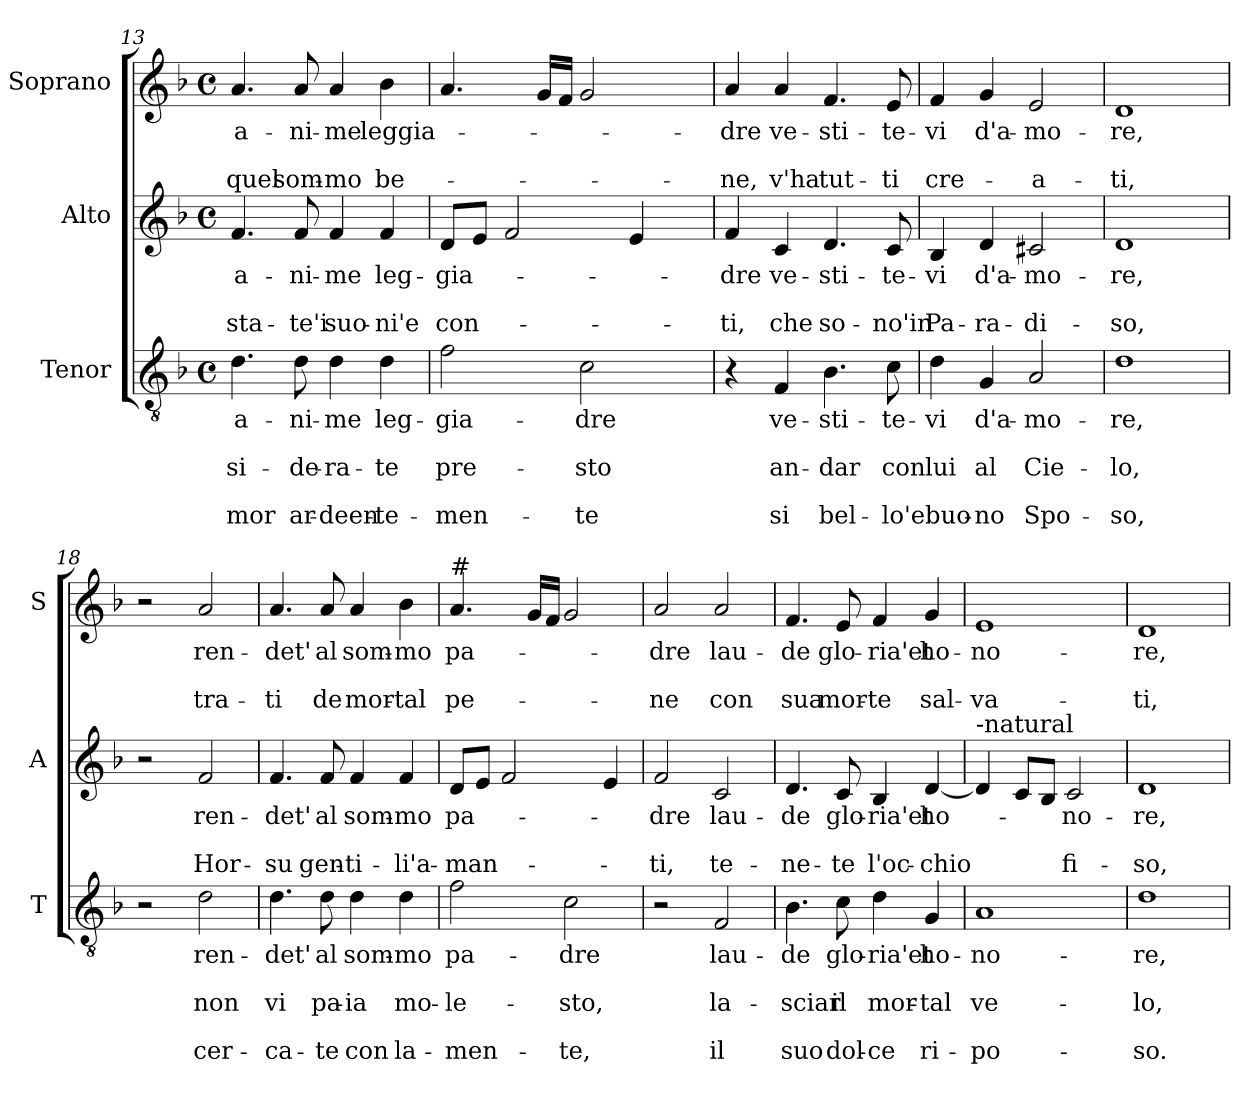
**kern	**text	**text	**text	**text	**text	**kern	**text	**text	**text	**kern	**text	**text	**text
*part3	*part3	*part3	*part3	*part3	*part3	*part2	*part2	*part2	*part2	*part1	*part1	*part1	*part1
*staff3	*staff3	*staff3	*staff3	*staff3	*staff3	*staff2	*staff2	*staff2	*staff2	*staff1	*staff1	*staff1	*staff1
*I"Tenor	*	*	*	*	*	*I"Alto	*	*	*	*I"Soprano	*	*	*
*I'T	*	*	*	*	*	*I'A	*	*	*	*I'S	*	*	*
*clefGv2	*	*	*	*	*	*clefG2	*	*	*	*clefG2	*	*	*
*k[b-]	*	*	*	*	*	*k[b-]	*	*	*	*k[b-]	*	*	*
*F:	*	*	*	*	*	*F:	*	*	*	*F:	*	*	*
*M4/4	*	*	*	*	*	*M4/4	*	*	*	*M4/4	*	*	*
*met(c)	*	*	*	*	*	*met(c)	*	*	*	*met(c)	*	*	*
=13	=13	=13	=13	=13	=13	=13	=13	=13	=13	=13	=13	=13	=13
!	!LO:LY:b	!	!LO:LY:b	!	!LO:LY:b	!	!LO:LY:b	!	!LO:LY:b	!	!LO:LY:b	!	!LO:LY:b
4.d\	a-	.	-si-	.	-mor	4.f/	a-	.	-sta-	4.a/	a-	.	quel
!	!LO:LY:b	!	!LO:LY:b	!	!LO:LY:b	!	!LO:LY:b	!	!LO:LY:b	!	!LO:LY:b	!	!LO:LY:b
8d\	-ni-	.	-de-	.	ar-	8f/	-ni-	.	-te'i	8a/	-ni-	.	som-
!	!LO:LY:b	!	!LO:LY:b	!	!LO:LY:b	!	!LO:LY:b	!	!LO:LY:b	!	!LO:LY:b	!	!LO:LY:b
4d\	-me	.	-ra-	.	-deen-	4f/	-me	.	suo-	4a/	-me	.	-mo
!	!LO:LY:b	!	!LO:LY:b	!	!LO:LY:b	!	!LO:LY:b	!	!LO:LY:b	!	!LO:LY:b	!	!LO:LY:b
4d\	leg-	.	-te	.	-te-	4f/	leg-	.	-ni'e	4b-\	leggia-	.	be-
=14	=14	=14	=14	=14	=14	=14	=14	=14	=14	=14	=14	=14	=14
!	!LO:LY:b	!	!LO:LY:b	!	!LO:LY:b	!	!LO:LY:b	!	!LO:LY:b	!	!	!	!
2f\	-gia-	.	pre-	.	-men-	8d/L	-gia-	.	con-	4.a/	.	.	.
.	.	.	.	.	.	8e/J	.	.	.	.	.	.	.
.	.	.	.	.	.	2f/	.	.	.	.	.	.	.
.	.	.	.	.	.	.	.	.	.	16g/LL	.	.	.
.	.	.	.	.	.	.	.	.	.	16f/JJ	.	.	.
!	!LO:LY:b	!	!LO:LY:b	!	!LO:LY:b	!	!	!	!	!	!	!	!
2c\	-dre	.	-sto	.	-te	.	.	.	.	2g/	.	.	.
.	.	.	.	.	.	4e/	.	.	.	.	.	.	.
=15	=15	=15	=15	=15	=15	=15	=15	=15	=15	=15	=15	=15	=15
!	!	!	!	!	!	!	!LO:LY:b	!	!LO:LY:b	!	!LO:LY:b	!	!LO:LY:b
4r	.	.	.	.	.	4f/	-dre	.	-ti,	4a/	-dre	.	-ne,
!	!LO:LY:b	!	!LO:LY:b	!	!LO:LY:b	!	!LO:LY:b	!	!LO:LY:b	!	!LO:LY:b	!	!LO:LY:b
4F/	ve-	.	an-	.	si	4c/	ve-	.	che	4a/	ve-	.	v'ha
!	!LO:LY:b	!	!LO:LY:b	!	!LO:LY:b	!	!LO:LY:b	!	!LO:LY:b	!	!LO:LY:b	!	!LO:LY:b
4.B-\	-sti-	.	-dar	.	bel-	4.d/	-sti-	.	so-	4.f/	-sti-	.	tut-
!	!LO:LY:b	!	!LO:LY:b	!	!LO:LY:b	!	!LO:LY:b	!	!LO:LY:b	!	!LO:LY:b	!	!LO:LY:b
8c\	-te-	.	con	.	-lo'e	8c/	-te-	.	-no'in	8e/	-te-	.	-ti
!!LO:LB:g=z
=16	=16	=16	=16	=16	=16	=16	=16	=16	=16	=16	=16	=16	=16
!	!LO:LY:b	!	!LO:LY:b	!	!LO:LY:b	!	!LO:LY:b	!	!LO:LY:b	!	!LO:LY:b	!	!LO:LY:b
4d\	-vi	.	lui	.	buo-	4B-/	-vi	.	Pa-	4f/	-vi	.	cre-
!	!LO:LY:b	!	!LO:LY:b	!	!LO:LY:b	!	!LO:LY:b	!	!LO:LY:b	!	!LO:LY:b	!	!
4G/	d'a-	.	al	.	-no	4d/	d'a-	.	-ra-	4g/	d'a-	.	.
!	!LO:LY:b	!	!LO:LY:b	!	!LO:LY:b	!	!LO:LY:b	!	!LO:LY:b	!	!LO:LY:b	!	!LO:LY:b
2A/	-mo-	.	Cie-	.	Spo-	2c#X/	-mo-	.	-di-	2e/	-mo-	.	-a-
=17	=17	=17	=17	=17	=17	=17	=17	=17	=17	=17	=17	=17	=17
!	!LO:LY:b	!	!LO:LY:b	!	!LO:LY:b	!	!LO:LY:b	!	!LO:LY:b	!	!LO:LY:b	!	!LO:LY:b
1d	-re,	.	-lo,	.	-so,	1d	-re,	.	-so,	1d	-re,	.	-ti,
=18	=18	=18	=18	=18	=18	=18	=18	=18	=18	=18	=18	=18	=18
2r	.	.	.	.	.	2r	.	.	.	2r	.	.	.
!	!LO:LY:b	!	!LO:LY:b	!	!LO:LY:b	!	!LO:LY:b	!	!LO:LY:b	!	!LO:LY:b	!	!LO:LY:b
2d\	ren-	.	non	.	cer-	2f/	ren-	.	Hor-	2a/	ren-	.	tra-
=19	=19	=19	=19	=19	=19	=19	=19	=19	=19	=19	=19	=19	=19
!	!LO:LY:b	!	!LO:LY:b	!	!LO:LY:b	!	!LO:LY:b	!	!LO:LY:b	!	!LO:LY:b	!	!LO:LY:b
4.d\	-det'	.	vi	.	-ca-	4.f/	-det'	.	-su	4.a/	-det'	.	-ti
!	!LO:LY:b	!	!LO:LY:b	!	!LO:LY:b	!	!LO:LY:b	!	!LO:LY:b	!	!LO:LY:b	!	!LO:LY:b
8d\	al	.	pa-	.	-te	8f/	al	.	gen-	8a/	al	.	de
!	!LO:LY:b	!	!LO:LY:b	!	!LO:LY:b	!	!LO:LY:b	!	!LO:LY:b	!	!LO:LY:b	!	!LO:LY:b
4d\	som-	.	-ia	.	con	4f/	som-	.	-ti-	4a/	som-	.	mor-
!	!LO:LY:b	!	!LO:LY:b	!	!LO:LY:b	!	!LO:LY:b	!	!LO:LY:b	!	!LO:LY:b	!	!LO:LY:b
4d\	-mo	.	mo-	.	la-	4f/	-mo	.	-li'a-	4b-\	-mo	.	-tal
=20	=20	=20	=20	=20	=20	=20	=20	=20	=20	=20	=20	=20	=20
!	!	!	!	!	!	!	!	!	!	!LO:TX:a:t=#	!	!	!
!	!LO:LY:b	!	!LO:LY:b	!	!LO:LY:b	!	!LO:LY:b	!	!LO:LY:b	!	!LO:LY:b	!	!LO:LY:b
2f\	pa-	.	-le-	.	-men-	8d/L	pa-	.	-man-	4.a/	pa-	.	pe-
.	.	.	.	.	.	8e/J	.	.	.	.	.	.	.
.	.	.	.	.	.	2f/	.	.	.	.	.	.	.
.	.	.	.	.	.	.	.	.	.	16g/LL	.	.	.
.	.	.	.	.	.	.	.	.	.	16f/JJ	.	.	.
!	!LO:LY:b	!	!LO:LY:b	!	!LO:LY:b	!	!	!	!	!	!	!	!
2c\	-dre	.	-sto,	.	-te,	.	.	.	.	2g/	.	.	.
.	.	.	.	.	.	4e/	.	.	.	.	.	.	.
!!LO:LB:g=z
=21	=21	=21	=21	=21	=21	=21	=21	=21	=21	=21	=21	=21	=21
!	!	!	!	!	!	!	!LO:LY:b	!	!LO:LY:b	!	!LO:LY:b	!	!LO:LY:b
2r	.	.	.	.	.	2f/	-dre	.	-ti,	2a/	-dre	.	-ne
!	!LO:LY:b	!	!LO:LY:b	!	!LO:LY:b	!	!LO:LY:b	!	!LO:LY:b	!	!LO:LY:b	!	!LO:LY:b
2F/	lau-	.	la-	.	il	2c/	lau-	.	te-	2a/	lau-	.	con
=22	=22	=22	=22	=22	=22	=22	=22	=22	=22	=22	=22	=22	=22
!	!LO:LY:b	!	!LO:LY:b	!	!LO:LY:b	!	!LO:LY:b	!	!LO:LY:b	!	!LO:LY:b	!	!LO:LY:b
4.B-\	-de	.	-sciar	.	suo	4.d/	-de	.	-ne-	4.f/	-de	.	sua
!	!LO:LY:b	!	!LO:LY:b	!	!LO:LY:b	!	!LO:LY:b	!	!LO:LY:b	!	!LO:LY:b	!	!LO:LY:b
8c\	glo-	.	il	.	dol-	8c/	glo-	.	-te	8e/	glo-	.	mor-
!	!LO:LY:b	!	!LO:LY:b	!	!LO:LY:b	!	!LO:LY:b	!	!LO:LY:b	!	!LO:LY:b	!	!LO:LY:b
4d\	-ria'et	.	mor-	.	-ce	4B-/	-ria'et	.	l'oc-	4f/	-ria'et	.	-te
!	!LO:LY:b	!	!LO:LY:b	!	!LO:LY:b	!	!LO:LY:b	!	!LO:LY:b	!	!LO:LY:b	!	!LO:LY:b
4G/	ho-	.	-tal	.	ri-	[4d/	ho-	.	-chio	4g/	ho-	.	sal-
=23	=23	=23	=23	=23	=23	=23	=23	=23	=23	=23	=23	=23	=23
!	!	!	!	!	!	!LO:TX:a:t=-natural	!	!	!	!	!	!	!
!	!LO:LY:b	!	!LO:LY:b	!	!LO:LY:b	!	!	!	!	!	!LO:LY:b	!	!LO:LY:b
1A	-no-	.	ve-	.	-po-	4d/]	.	.	.	1e	-no-	.	-va-
.	.	.	.	.	.	8c/L	.	.	.	.	.	.	.
.	.	.	.	.	.	8B-/J	.	.	.	.	.	.	.
!	!	!	!	!	!	!	!LO:LY:b	!	!LO:LY:b	!	!	!	!
.	.	.	.	.	.	2c/	-no-	.	fi-	.	.	.	.
=24	=24	=24	=24	=24	=24	=24	=24	=24	=24	=24	=24	=24	=24
!	!LO:LY:b	!	!LO:LY:b	!	!LO:LY:b	!	!LO:LY:b	!	!LO:LY:b	!	!LO:LY:b	!	!LO:LY:b
1d	-re,	.	-lo,	.	-so.	1d	-re,	.	-so,	1d	-re,	.	-ti,
=	=	=	=	=	=	=	=	=	=	=	=	=	=
*-	*-	*-	*-	*-	*-	*-	*-	*-	*-	*-	*-	*-	*-
